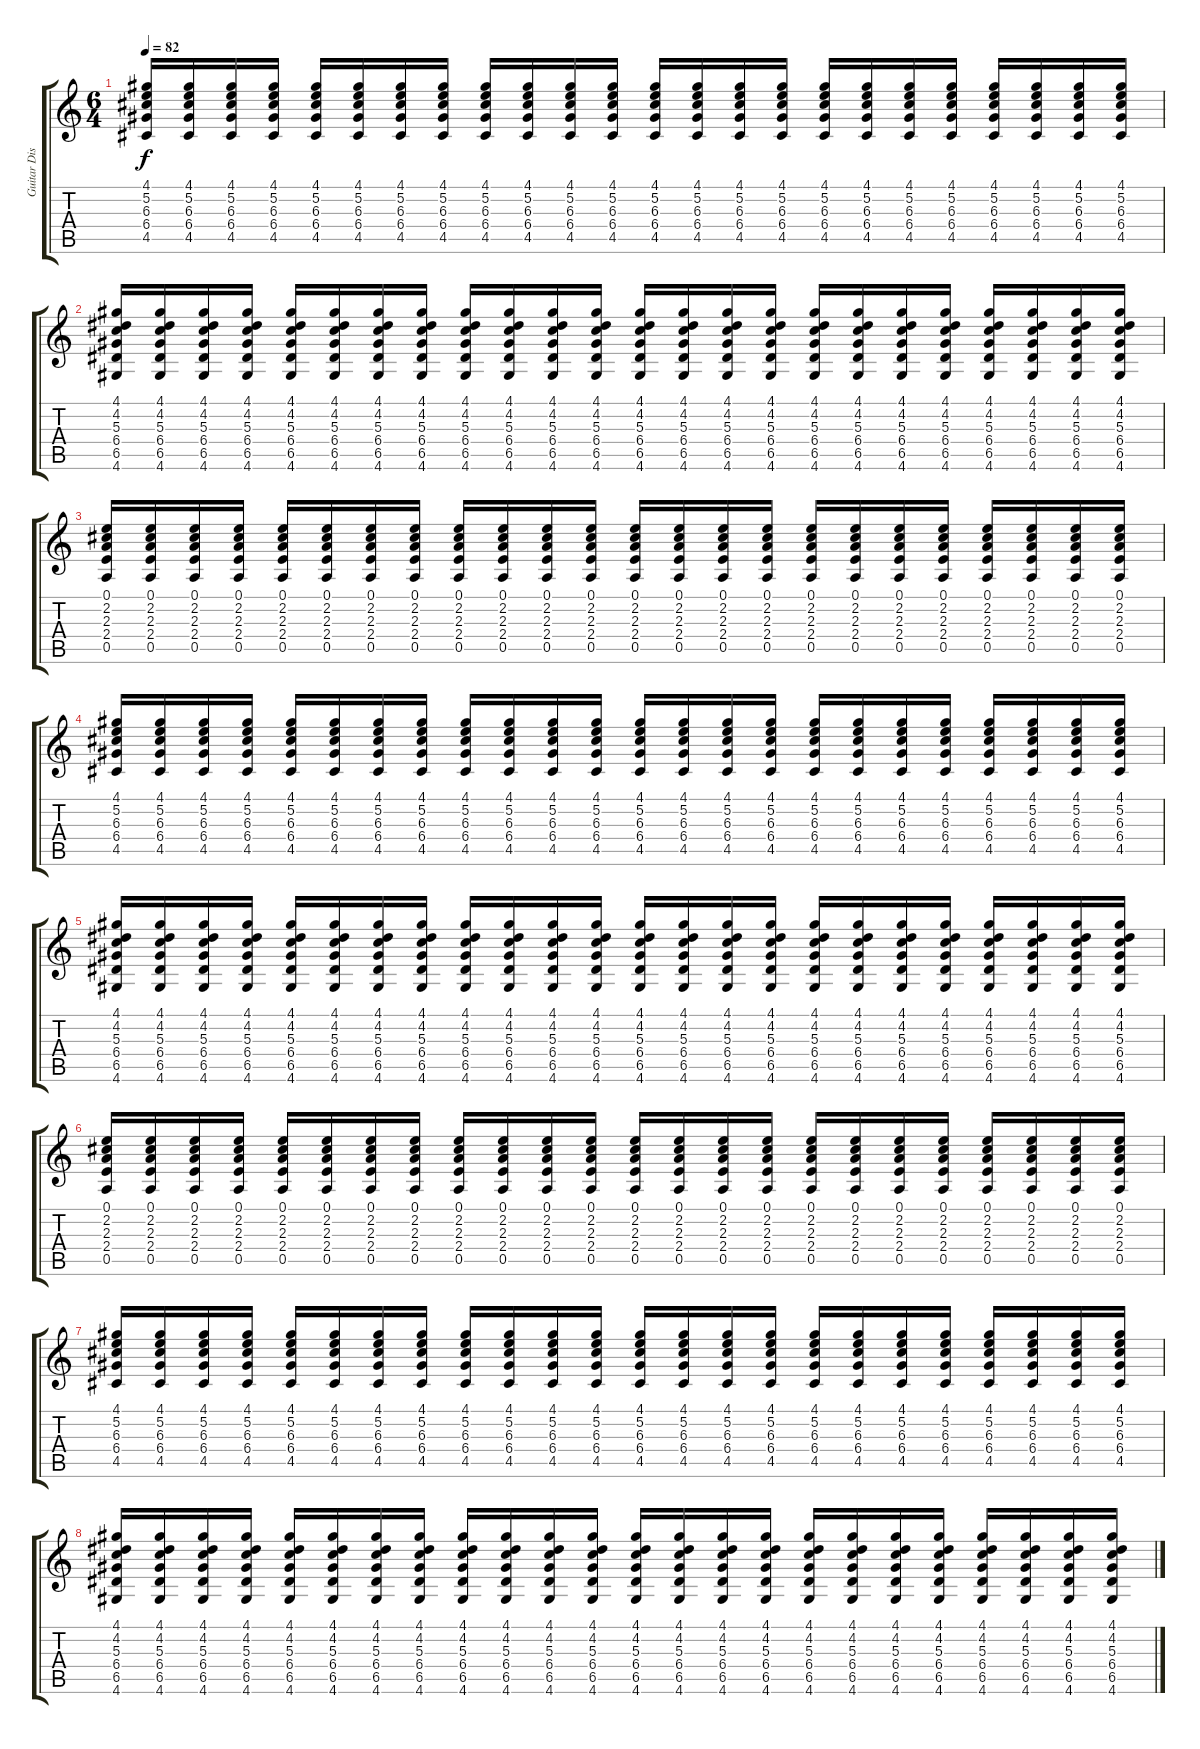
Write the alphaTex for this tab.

\track ("Guitar Dist" "Guitar Dis") {instrument overdrivenguitar}
\staff {score tabs}
\tuning (E4 B3 G3 D3 A2 E2) {hide}
\ts (6 4)
\tempo 82
\clef g2
\ks c
(4.1 5.2 6.3 6.4 4.5).16{dy f} (4.1 5.2 6.3 6.4 4.5).16 (4.1 5.2 6.3 6.4 4.5).16 (4.1 5.2 6.3 6.4 4.5).16 (4.1 5.2 6.3 6.4 4.5).16 (4.1 5.2 6.3 6.4 4.5).16 (4.1 5.2 6.3 6.4 4.5).16 (4.1 5.2 6.3 6.4 4.5).16 (4.1 5.2 6.3 6.4 4.5).16 (4.1 5.2 6.3 6.4 4.5).16 (4.1 5.2 6.3 6.4 4.5).16 (4.1 5.2 6.3 6.4 4.5).16 (4.1 5.2 6.3 6.4 4.5).16 (4.1 5.2 6.3 6.4 4.5).16 (4.1 5.2 6.3 6.4 4.5).16 (4.1 5.2 6.3 6.4 4.5).16 (4.1 5.2 6.3 6.4 4.5).16 (4.1 5.2 6.3 6.4 4.5).16 (4.1 5.2 6.3 6.4 4.5).16 (4.1 5.2 6.3 6.4 4.5).16 (4.1 5.2 6.3 6.4 4.5).16 (4.1 5.2 6.3 6.4 4.5).16 (4.1 5.2 6.3 6.4 4.5).16 (4.1 5.2 6.3 6.4 4.5).16 |
(4.1 4.2 5.3 6.4 6.5 4.6).16 (4.1 4.2 5.3 6.4 6.5 4.6).16 (4.1 4.2 5.3 6.4 6.5 4.6).16 (4.1 4.2 5.3 6.4 6.5 4.6).16 (4.1 4.2 5.3 6.4 6.5 4.6).16 (4.1 4.2 5.3 6.4 6.5 4.6).16 (4.1 4.2 5.3 6.4 6.5 4.6).16 (4.1 4.2 5.3 6.4 6.5 4.6).16 (4.1 4.2 5.3 6.4 6.5 4.6).16 (4.1 4.2 5.3 6.4 6.5 4.6).16 (4.1 4.2 5.3 6.4 6.5 4.6).16 (4.1 4.2 5.3 6.4 6.5 4.6).16 (4.1 4.2 5.3 6.4 6.5 4.6).16 (4.1 4.2 5.3 6.4 6.5 4.6).16 (4.1 4.2 5.3 6.4 6.5 4.6).16 (4.1 4.2 5.3 6.4 6.5 4.6).16 (4.1 4.2 5.3 6.4 6.5 4.6).16 (4.1 4.2 5.3 6.4 6.5 4.6).16 (4.1 4.2 5.3 6.4 6.5 4.6).16 (4.1 4.2 5.3 6.4 6.5 4.6).16 (4.1 4.2 5.3 6.4 6.5 4.6).16 (4.1 4.2 5.3 6.4 6.5 4.6).16 (4.1 4.2 5.3 6.4 6.5 4.6).16 (4.1 4.2 5.3 6.4 6.5 4.6).16 |
(0.1 2.2 2.3 2.4 0.5).16 (0.1 2.2 2.3 2.4 0.5).16 (0.1 2.2 2.3 2.4 0.5).16 (0.1 2.2 2.3 2.4 0.5).16 (0.1 2.2 2.3 2.4 0.5).16 (0.1 2.2 2.3 2.4 0.5).16 (0.1 2.2 2.3 2.4 0.5).16 (0.1 2.2 2.3 2.4 0.5).16 (0.1 2.2 2.3 2.4 0.5).16 (0.1 2.2 2.3 2.4 0.5).16 (0.1 2.2 2.3 2.4 0.5).16 (0.1 2.2 2.3 2.4 0.5).16 (0.1 2.2 2.3 2.4 0.5).16 (0.1 2.2 2.3 2.4 0.5).16 (0.1 2.2 2.3 2.4 0.5).16 (0.1 2.2 2.3 2.4 0.5).16 (0.1 2.2 2.3 2.4 0.5).16 (0.1 2.2 2.3 2.4 0.5).16 (0.1 2.2 2.3 2.4 0.5).16 (0.1 2.2 2.3 2.4 0.5).16 (0.1 2.2 2.3 2.4 0.5).16 (0.1 2.2 2.3 2.4 0.5).16 (0.1 2.2 2.3 2.4 0.5).16 (0.1 2.2 2.3 2.4 0.5).16 |
(4.1 5.2 6.3 6.4 4.5).16 (4.1 5.2 6.3 6.4 4.5).16 (4.1 5.2 6.3 6.4 4.5).16 (4.1 5.2 6.3 6.4 4.5).16 (4.1 5.2 6.3 6.4 4.5).16 (4.1 5.2 6.3 6.4 4.5).16 (4.1 5.2 6.3 6.4 4.5).16 (4.1 5.2 6.3 6.4 4.5).16 (4.1 5.2 6.3 6.4 4.5).16 (4.1 5.2 6.3 6.4 4.5).16 (4.1 5.2 6.3 6.4 4.5).16 (4.1 5.2 6.3 6.4 4.5).16 (4.1 5.2 6.3 6.4 4.5).16 (4.1 5.2 6.3 6.4 4.5).16 (4.1 5.2 6.3 6.4 4.5).16 (4.1 5.2 6.3 6.4 4.5).16 (4.1 5.2 6.3 6.4 4.5).16 (4.1 5.2 6.3 6.4 4.5).16 (4.1 5.2 6.3 6.4 4.5).16 (4.1 5.2 6.3 6.4 4.5).16 (4.1 5.2 6.3 6.4 4.5).16 (4.1 5.2 6.3 6.4 4.5).16 (4.1 5.2 6.3 6.4 4.5).16 (4.1 5.2 6.3 6.4 4.5).16 |
(4.1 4.2 5.3 6.4 6.5 4.6).16 (4.1 4.2 5.3 6.4 6.5 4.6).16 (4.1 4.2 5.3 6.4 6.5 4.6).16 (4.1 4.2 5.3 6.4 6.5 4.6).16 (4.1 4.2 5.3 6.4 6.5 4.6).16 (4.1 4.2 5.3 6.4 6.5 4.6).16 (4.1 4.2 5.3 6.4 6.5 4.6).16 (4.1 4.2 5.3 6.4 6.5 4.6).16 (4.1 4.2 5.3 6.4 6.5 4.6).16 (4.1 4.2 5.3 6.4 6.5 4.6).16 (4.1 4.2 5.3 6.4 6.5 4.6).16 (4.1 4.2 5.3 6.4 6.5 4.6).16 (4.1 4.2 5.3 6.4 6.5 4.6).16 (4.1 4.2 5.3 6.4 6.5 4.6).16 (4.1 4.2 5.3 6.4 6.5 4.6).16 (4.1 4.2 5.3 6.4 6.5 4.6).16 (4.1 4.2 5.3 6.4 6.5 4.6).16 (4.1 4.2 5.3 6.4 6.5 4.6).16 (4.1 4.2 5.3 6.4 6.5 4.6).16 (4.1 4.2 5.3 6.4 6.5 4.6).16 (4.1 4.2 5.3 6.4 6.5 4.6).16 (4.1 4.2 5.3 6.4 6.5 4.6).16 (4.1 4.2 5.3 6.4 6.5 4.6).16 (4.1 4.2 5.3 6.4 6.5 4.6).16 |
(0.1 2.2 2.3 2.4 0.5).16 (0.1 2.2 2.3 2.4 0.5).16 (0.1 2.2 2.3 2.4 0.5).16 (0.1 2.2 2.3 2.4 0.5).16 (0.1 2.2 2.3 2.4 0.5).16 (0.1 2.2 2.3 2.4 0.5).16 (0.1 2.2 2.3 2.4 0.5).16 (0.1 2.2 2.3 2.4 0.5).16 (0.1 2.2 2.3 2.4 0.5).16 (0.1 2.2 2.3 2.4 0.5).16 (0.1 2.2 2.3 2.4 0.5).16 (0.1 2.2 2.3 2.4 0.5).16 (0.1 2.2 2.3 2.4 0.5).16 (0.1 2.2 2.3 2.4 0.5).16 (0.1 2.2 2.3 2.4 0.5).16 (0.1 2.2 2.3 2.4 0.5).16 (0.1 2.2 2.3 2.4 0.5).16 (0.1 2.2 2.3 2.4 0.5).16 (0.1 2.2 2.3 2.4 0.5).16 (0.1 2.2 2.3 2.4 0.5).16 (0.1 2.2 2.3 2.4 0.5).16 (0.1 2.2 2.3 2.4 0.5).16 (0.1 2.2 2.3 2.4 0.5).16 (0.1 2.2 2.3 2.4 0.5).16 |
(4.1 5.2 6.3 6.4 4.5).16 (4.1 5.2 6.3 6.4 4.5).16 (4.1 5.2 6.3 6.4 4.5).16 (4.1 5.2 6.3 6.4 4.5).16 (4.1 5.2 6.3 6.4 4.5).16 (4.1 5.2 6.3 6.4 4.5).16 (4.1 5.2 6.3 6.4 4.5).16 (4.1 5.2 6.3 6.4 4.5).16 (4.1 5.2 6.3 6.4 4.5).16 (4.1 5.2 6.3 6.4 4.5).16 (4.1 5.2 6.3 6.4 4.5).16 (4.1 5.2 6.3 6.4 4.5).16 (4.1 5.2 6.3 6.4 4.5).16 (4.1 5.2 6.3 6.4 4.5).16 (4.1 5.2 6.3 6.4 4.5).16 (4.1 5.2 6.3 6.4 4.5).16 (4.1 5.2 6.3 6.4 4.5).16 (4.1 5.2 6.3 6.4 4.5).16 (4.1 5.2 6.3 6.4 4.5).16 (4.1 5.2 6.3 6.4 4.5).16 (4.1 5.2 6.3 6.4 4.5).16 (4.1 5.2 6.3 6.4 4.5).16 (4.1 5.2 6.3 6.4 4.5).16 (4.1 5.2 6.3 6.4 4.5).16 |
(4.1 4.2 5.3 6.4 6.5 4.6).16 (4.1 4.2 5.3 6.4 6.5 4.6).16 (4.1 4.2 5.3 6.4 6.5 4.6).16 (4.1 4.2 5.3 6.4 6.5 4.6).16 (4.1 4.2 5.3 6.4 6.5 4.6).16 (4.1 4.2 5.3 6.4 6.5 4.6).16 (4.1 4.2 5.3 6.4 6.5 4.6).16 (4.1 4.2 5.3 6.4 6.5 4.6).16 (4.1 4.2 5.3 6.4 6.5 4.6).16 (4.1 4.2 5.3 6.4 6.5 4.6).16 (4.1 4.2 5.3 6.4 6.5 4.6).16 (4.1 4.2 5.3 6.4 6.5 4.6).16 (4.1 4.2 5.3 6.4 6.5 4.6).16 (4.1 4.2 5.3 6.4 6.5 4.6).16 (4.1 4.2 5.3 6.4 6.5 4.6).16 (4.1 4.2 5.3 6.4 6.5 4.6).16 (4.1 4.2 5.3 6.4 6.5 4.6).16 (4.1 4.2 5.3 6.4 6.5 4.6).16 (4.1 4.2 5.3 6.4 6.5 4.6).16 (4.1 4.2 5.3 6.4 6.5 4.6).16 (4.1 4.2 5.3 6.4 6.5 4.6).16 (4.1 4.2 5.3 6.4 6.5 4.6).16 (4.1 4.2 5.3 6.4 6.5 4.6).16 (4.1 4.2 5.3 6.4 6.5 4.6).16
